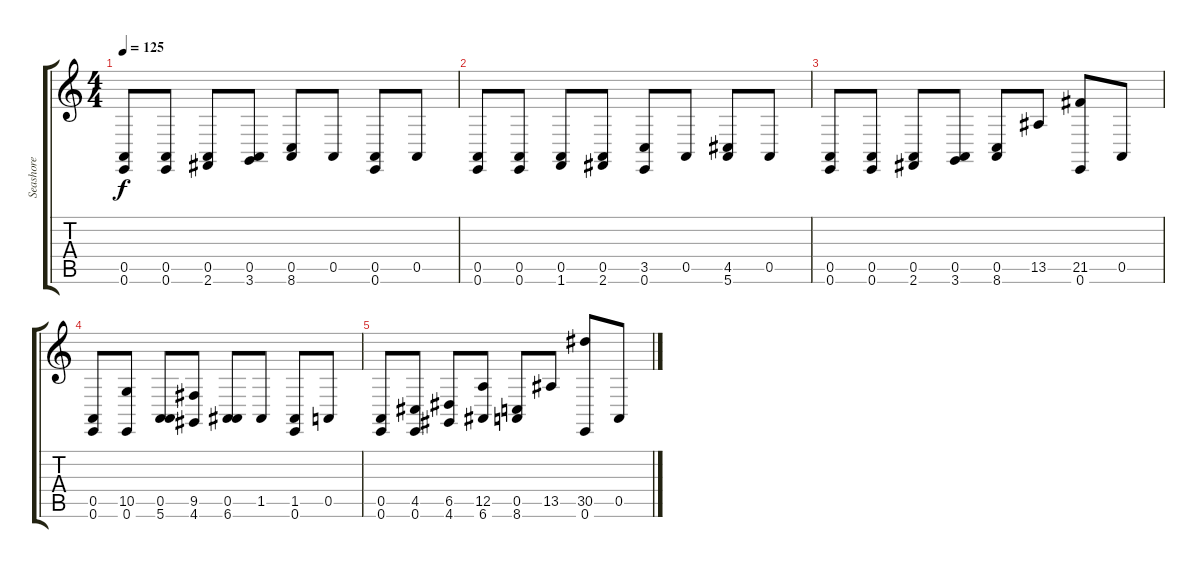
\track ("Seashore" "Seashore") {instrument seashore}
\staff {score tabs}
\tuning (E4 B3 G3 D3 A2 E2) {hide}
\ts (4 4)
\tempo 125
\clef g2
\ks c
(0.5 0.6).8{dy f instrument seashore} (0.5 0.6).8 (0.5 2.6).8 (0.5 3.6).8 (0.5 8.6).8 0.5.8 (0.5 0.6).8 0.5.8 |
(0.5 0.6).8 (0.5 0.6).8 (0.5 1.6).8 (0.5 2.6).8 (3.5 0.6).8 0.5.8 (4.5 5.6).8 0.5.8 |
(0.5 0.6).8 (0.5 0.6).8 (0.5 2.6).8 (0.5 3.6).8 (0.5 8.6).8 13.5.8 (21.5 0.6).8 0.5.8 |
(0.5 0.6).8 (10.5 0.6).8 (0.5 5.6).8 (9.5 4.6).8 (0.5 6.6).8 1.5.8 (1.5 0.6).8 0.5.8 |
(0.5 0.6).8 (4.5 0.6).8 (6.5 4.6).8 (12.5 6.6).8 (0.5 8.6).8 13.5.8 (30.5 0.6).8 0.5.8
